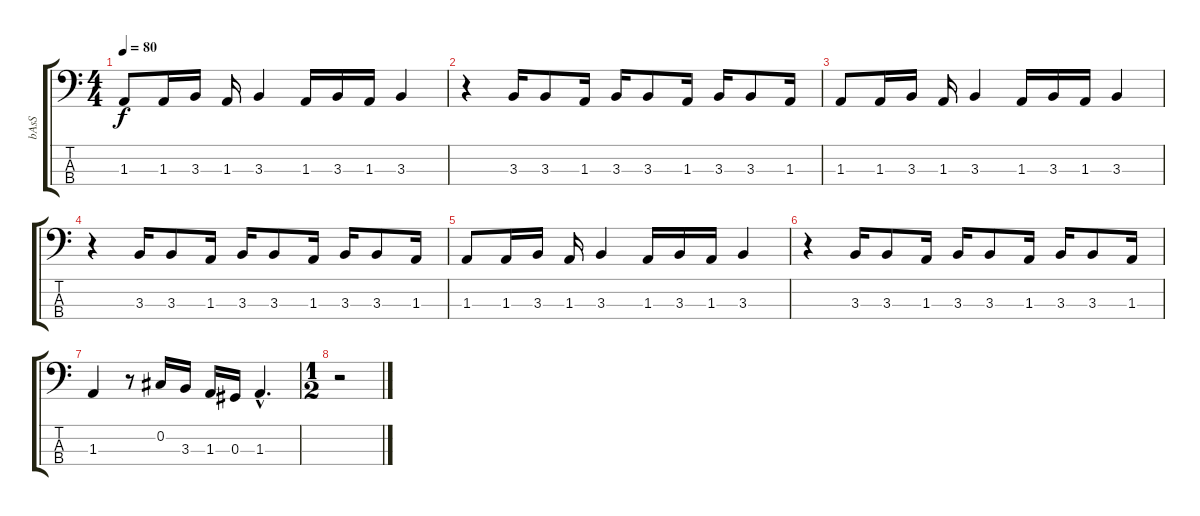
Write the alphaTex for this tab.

\track ("bAsS" "bAsS") {instrument electricbasspick}
\staff {score tabs}
\tuning (Gb2 Db2 Ab1 Db1) {hide}
\ts (4 4)
\tempo 80
\clef f4
\ks c
1.3.8{dy f} 1.3.16 3.3.16 1.3.16 3.3.4 1.3.16 3.3.16 1.3.16 3.3.4 |
r.4 3.3.16 3.3.8 1.3.16 3.3.16 3.3.8 1.3.16 3.3.16 3.3.8 1.3.16 |
1.3.8 1.3.16 3.3.16 1.3.16 3.3.4 1.3.16 3.3.16 1.3.16 3.3.4 |
r.4 3.3.16 3.3.8 1.3.16 3.3.16 3.3.8 1.3.16 3.3.16 3.3.8 1.3.16 |
1.3.8 1.3.16 3.3.16 1.3.16 3.3.4 1.3.16 3.3.16 1.3.16 3.3.4 |
r.4 3.3.16 3.3.8 1.3.16 3.3.16 3.3.8 1.3.16 3.3.16 3.3.8 1.3.16 |
1.3.4 r.8 0.2.16 3.3.16 1.3.16 0.3.16 1.3{hac}.4{d} |
\ts (1 2)
r.2
